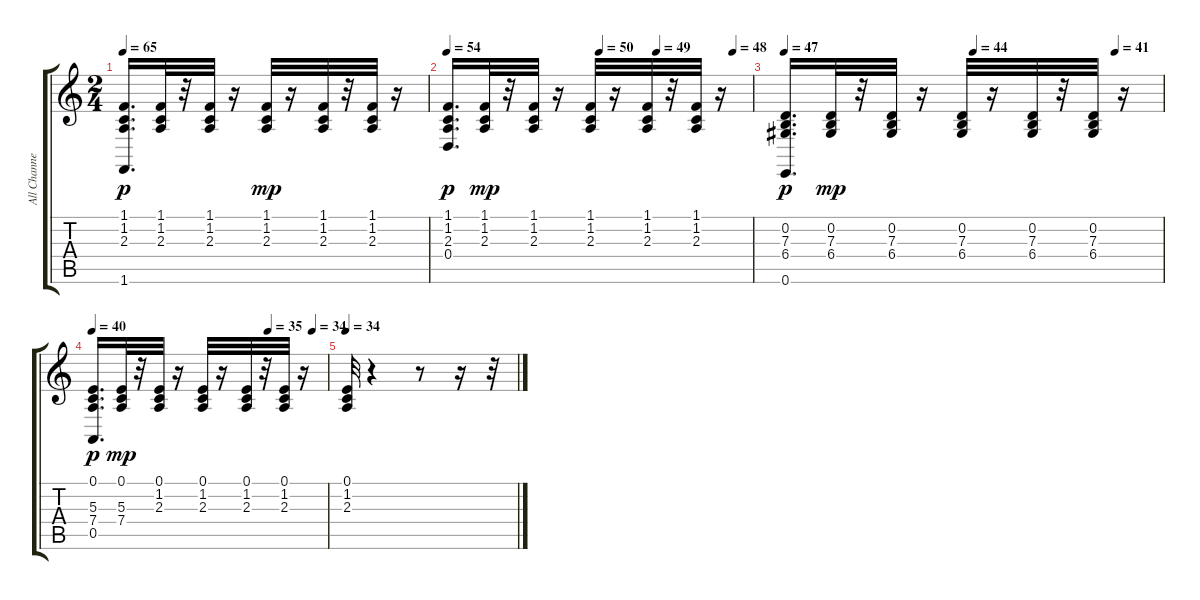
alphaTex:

\track ("All Channels*merged" "All Channe") {instrument electricpiano2}
\staff {score tabs}
\tuning (E4 B3 G3 D3 A2 E2) {hide}
\ts (2 4)
\tempo 65
\clef g2
\ks c
(1.1 1.2 2.3 1.6).16{d dy p} (1.1 1.2 2.3).32 r.32 (1.1 1.2 2.3).32 r.16 (1.1 1.2 2.3).32{dy mp} r.16 (1.1 1.2 2.3).32 r.32 (1.1 1.2 2.3).32 r.16 |
\tempo 54
\tempo (50 0.5)
\tempo (49 0.6875)
\tempo (48 0.9375)
(1.1 1.2 2.3 0.4).16{d dy p} (1.1 1.2 2.3).32{dy mp} r.32 (1.1 1.2 2.3).32 r.16 (1.1 1.2 2.3).32 r.16 (1.1 1.2 2.3).32 r.32 (1.1 1.2 2.3).32 r.16 |
\tempo 47
\tempo (44 0.5)
\tempo (41 0.875)
(0.2 7.3 6.4 0.6).16{d dy p} (0.2 7.3 6.4).32{dy mp} r.32 (0.2 7.3 6.4).32 r.16 (0.2 7.3 6.4).32 r.16 (0.2 7.3 6.4).32 r.32 (0.2 7.3 6.4).32 r.16 |
\tempo 40
\tempo (35 0.75)
\tempo (34 0.9375)
(0.1 5.3 7.4 0.5).16{d dy p} (0.1 5.3 7.4).32{dy mp} r.32 (0.1 1.2 2.3).32 r.16 (0.1 1.2 2.3).32 r.16 (0.1 1.2 2.3).32 r.32 (0.1 1.2 2.3).32 r.16 |
\tempo 34
(0.1 1.2 2.3).32 r.4 r.8 r.16 r.32
